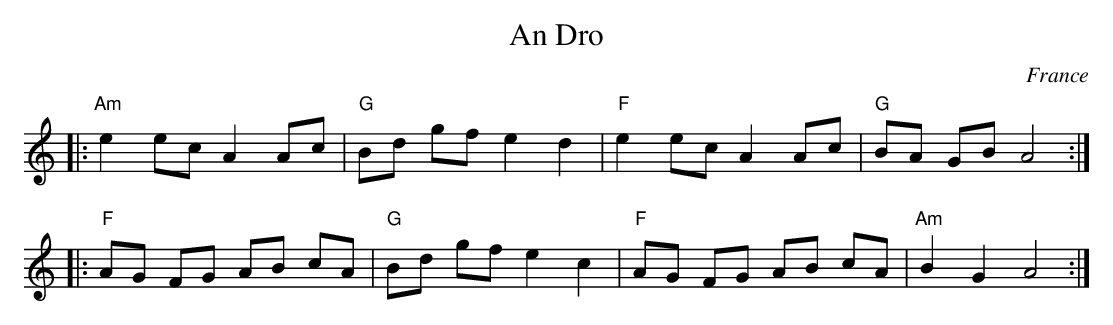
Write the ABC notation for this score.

X:1
T:An Dro
O:France
K:C major
|:"Am"e2 ec A2 Ac |"G"Bd gf e2 d2 |"F"e2 ec A2 Ac |"G"BA GB A4 :|
|:"F"AG FG AB cA | "G"Bd gf e2 c2 |"F"AG FG AB cA |"Am"B2 G2 A4 :|
